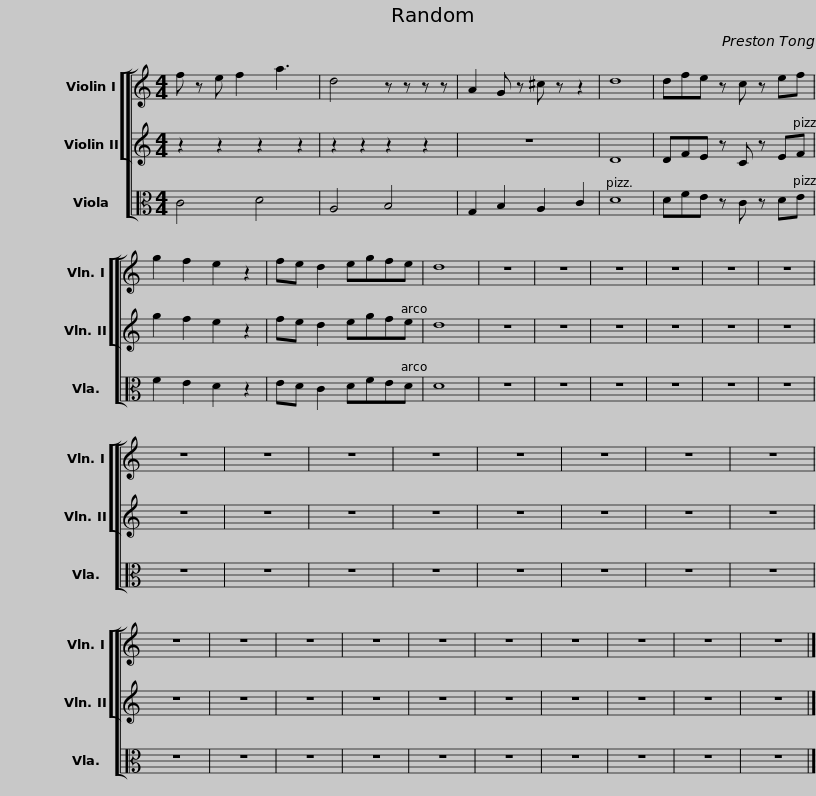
X:1
%%score [ [ 1 2 ] 3 ]
L:1/8
M:4/4
I:linebreak $
K:C
V:1 treble
V:2 treble
V:3 alto
V:1
 f z e f2 a3 | d4 z z z z | A2 G z ^c z z2 | d8 | dfe z c z ef | %5
 g2 f2 e2 z2 | fe d2 egfe |$ d8 | z8 | z8 | %10
 z8 | z8 | z8 | z8 | z8 | %15
 z8 | z8 | z8 | z8 | z8 | %20
 z8 | z8 | z8 | z8 |$ z8 | %25
 z8 | z8 | z8 | z8 | z8 | %30
 z8 | z8 |] %32
V:2
 z2 z2 z2 z2 | z2 z2 z2 z2 | z8 | D8 | DFE z C z EF | %5
 g2 f2 e2 z2 | fe d2 egfe |$ d8 | z8 | z8 | %10
 z8 | z8 | z8 | z8 | z8 | %15
 z8 | z8 | z8 | z8 | z8 | %20
 z8 | z8 | z8 | z8 |$ z8 | %25
 z8 | z8 | z8 | z8 | z8 | %30
 z8 | z8 |] %32
V:3
 C4 D4 | A,4 B,4 | G,2 B,2 A,2 C2 | D8 | DFE z C z DE | %5
 F2 E2 D2 z2 | ED C2 DFED |$ D8 | z8 | z8 | %10
 z8 | z8 | z8 | z8 | z8 | %15
 z8 | z8 | z8 | z8 | z8 | %20
 z8 | z8 | z8 | z8 |$ z8 | %25
 z8 | z8 | z8 | z8 | z8 | %30
 z8 | z8 |] %32
